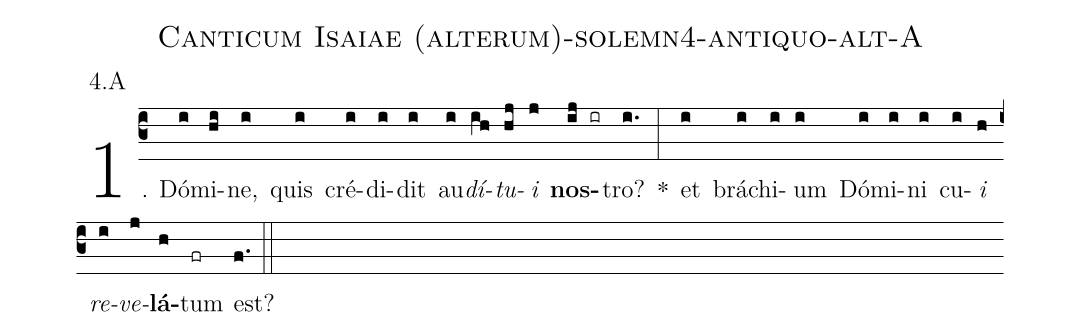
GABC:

name: Canticum Isaiae (alterum)-solemn4-antiquo-alt-A;
annotation: 4.A;
%%
(c3)1. Dó(i)mi(hi)ne,(i) quis(i) cré(i)di(i)dit(i) au(i)<i>dí</i>(ih)<i>tu</i>(hj)<i>i</i>(j) <b>nos</b>(ij ir)tro?(i.) *(:) et(i) brá(i)chi(i)um(i) Dó(i)mi(i)ni(i) cu(i)<i>i</i>(h) <i>re</i>(i)<i>ve</i>(j)<b>lá</b>(h)tum(fr) est?(f.) (::)
